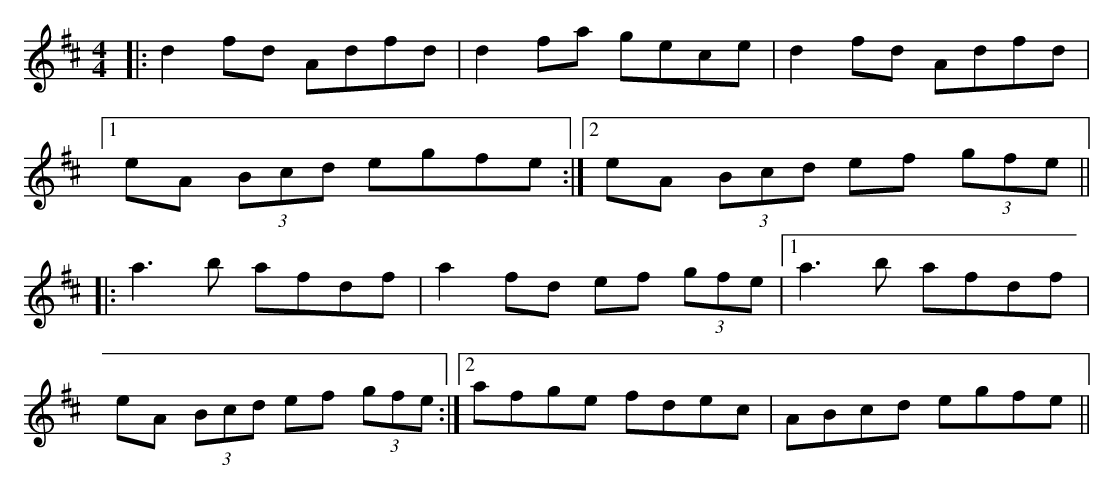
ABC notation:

X:1
M:4/4
K:D
|:d2 fd Adfd|d2 fa gece|d2 fd Adfd|
[1 eA (3Bcd egfe:|2 eA (3Bcd ef (3gfe||
|:a3 b afdf|a2 fd ef (3gfe|1 a3 b afdf|
eA (3Bcd ef (3gfe:|2 afge fdec|ABcd egfe||
